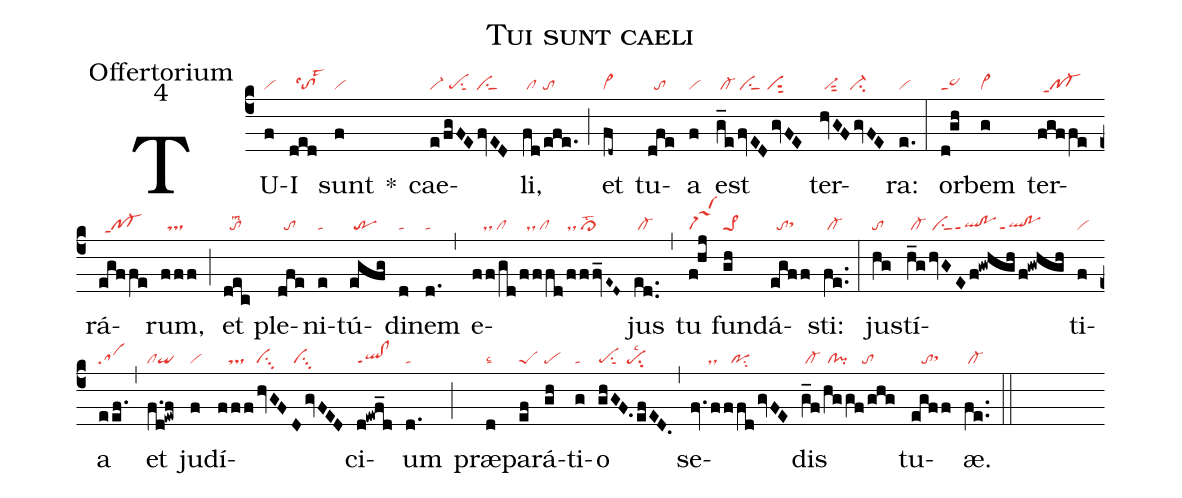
name:Tui sunt caeli;
office-part:Offertorium;
mode:4;
nabc-lines:1;
%%
(c4) TU(f|vi)I(ded|//tolsc4lst3) sunt(f|vi) *() cae(e/fgFEfvED|vi-/pesu1sut1//ciS)li,(fd/efe.|/cl//to) (;)
et(fd~|cl~) tu(dfe|//to)a(f|vi) est(g_efvEDgvFE|/cl-/ciS//visut2) ter(hvGFgvFE|/vi-sut2///ci-)ra:(e.|vi) (:)
or(d!gh|sc~)bem(g|vi>) ter(fgffe|/pf-ppt1)rá(egffe|/pf-ppt1)rum,(fff|//ts) (;)
et(dec|//tolsm2) ple(dfe|//to)ni(e|ta)tú(egfg|/tr)di(d|ta)nem(d.|ta) (,)
e(ff/gd/fffd/fffv_E~D~|///ds/cl//////ds/cl/////ds/cl>lst2)jus(ed..|/cl-) (,)
tu(f!hj|saM4) fun(gh|pe>1)dá(egff|//tosthh)sti:(fe..|/cl-) (:)
jus(hg|to)tí(h_ghvGEf!gwhgh/f!gwhgh|/cl-//ciSql!poppt1ql!poppt1)ti(f|vi)a(eef.|sa) (,)
et(f.d!ewf|clqi) ju(f|vi)dí(fffhvGFDgvFED|///ts///visu3/////visu3)ci(d!ewf_d|ql!clppt1)um(d.|ta) (;)
præ(d|talsc2)pa(ef|peS)rá(gh|pe)ti(g|ta)o(ghGF.efED.|pesu1sut1//pesu2lsc2) (,)
se(fv.fffdgvFE|/////ds////posu2)dis(g_f/hggf/ghg|/cl-//cl!pi////to) tu(egff|///tosthh)æ.(fe..|/cl-) (::)
